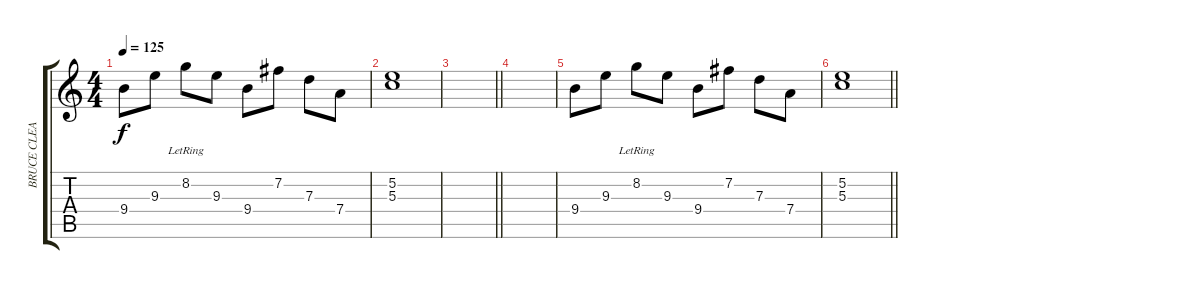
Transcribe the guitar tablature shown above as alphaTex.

\track ("BRUCE CLEAN" "BRUCE CLEA") {instrument acousticguitarsteel}
\staff {score tabs}
\tuning (E4 B3 G3 D3 A2 E2) {hide}
\ts (4 4)
\tempo 125
\clef g2
\ks c
9.4.8{dy f} 9.3.8 8.2{lr}.8 9.3.8 9.4.8 7.2.8 7.3.8 7.4.8 |
(5.2 5.3).1 |
\barLineRight lightlight
|
|
9.4.8 9.3.8 8.2{lr}.8 9.3.8 9.4.8 7.2.8 7.3.8 7.4.8 |
\barLineRight lightlight
(5.2 5.3).1
